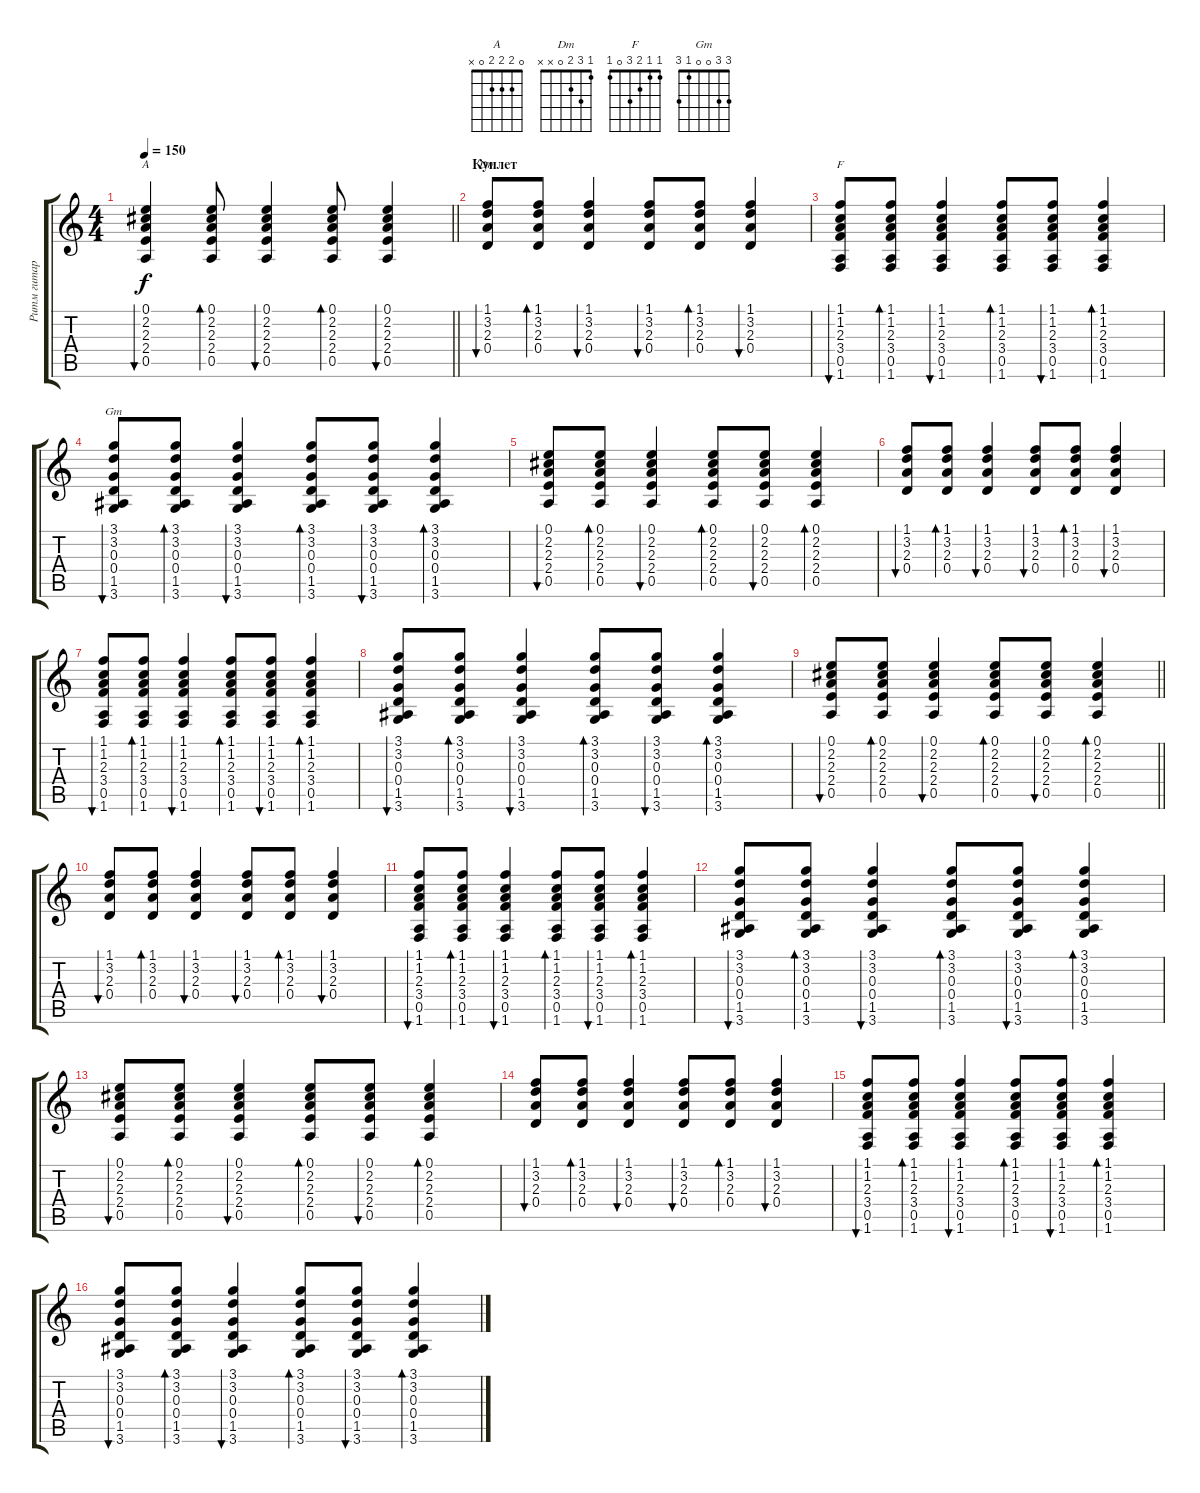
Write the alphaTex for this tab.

\track ("Ритм гитара" "Ритм гитар") {instrument acousticguitarnylon}
\staff {score tabs}
\tuning (E4 B3 G3 D3 A2 E2) {hide}
\chord ("A" 0 2 2 2 0 x)
\chord ("Dm" 1 3 2 0 x x)
\chord ("F" 1 1 2 3 0 1)
\chord ("Gm" 3 3 0 0 1 3)
\ts (4 4)
\tempo 150
\clef g2
\barLineRight lightlight
\ks c
(0.1 2.2 2.3 2.4 0.5).4{bu 60 ch "A" dy f} (0.1 2.2 2.3 2.4 0.5).8{bd 60} (0.1 2.2 2.3 2.4 0.5).4{bu 60} (0.1 2.2 2.3 2.4 0.5).8{bd 60} (0.1 2.2 2.3 2.4 0.5).4{bu 60} |
\section ("" "Куплет")
(1.1 3.2 2.3 0.4).8{bu 60 ch "Dm"} (1.1 3.2 2.3 0.4).8{bd 60} (1.1 3.2 2.3 0.4).4{bu 60} (1.1 3.2 2.3 0.4).8{bu 60} (1.1 3.2 2.3 0.4).8{bd 60} (1.1 3.2 2.3 0.4).4{bu 60} |
(1.1 1.2 2.3 3.4 0.5 1.6).8{bu 60 ch "F"} (1.1 1.2 2.3 3.4 0.5 1.6).8{bd 60} (1.1 1.2 2.3 3.4 0.5 1.6).4{bu 60} (1.1 1.2 2.3 3.4 0.5 1.6).8{bd 60} (1.1 1.2 2.3 3.4 0.5 1.6).8{bu 60} (1.1 1.2 2.3 3.4 0.5 1.6).4{bd 60} |
(3.1 3.2 0.3 0.4 1.5 3.6).8{bu 60 ch "Gm"} (3.1 3.2 0.3 0.4 1.5 3.6).8{bd 60} (3.1 3.2 0.3 0.4 1.5 3.6).4{bu 60} (3.1 3.2 0.3 0.4 1.5 3.6).8{bd 60} (3.1 3.2 0.3 0.4 1.5 3.6).8{bu 60} (3.1 3.2 0.3 0.4 1.5 3.6).4{bd 60} |
(0.1 2.2 2.3 2.4 0.5).8{bu 60} (0.1 2.2 2.3 2.4 0.5).8{bd 60} (0.1 2.2 2.3 2.4 0.5).4{bu 60} (0.1 2.2 2.3 2.4 0.5).8{bd 60} (0.1 2.2 2.3 2.4 0.5).8{bu 60} (0.1 2.2 2.3 2.4 0.5).4{bd 60} |
(1.1 3.2 2.3 0.4).8{bu 60} (1.1 3.2 2.3 0.4).8{bd 60} (1.1 3.2 2.3 0.4).4{bu 60} (1.1 3.2 2.3 0.4).8{bu 60} (1.1 3.2 2.3 0.4).8{bd 60} (1.1 3.2 2.3 0.4).4{bu 60} |
(1.1 1.2 2.3 3.4 0.5 1.6).8{bu 60} (1.1 1.2 2.3 3.4 0.5 1.6).8{bd 60} (1.1 1.2 2.3 3.4 0.5 1.6).4{bu 60} (1.1 1.2 2.3 3.4 0.5 1.6).8{bd 60} (1.1 1.2 2.3 3.4 0.5 1.6).8{bu 60} (1.1 1.2 2.3 3.4 0.5 1.6).4{bd 60} |
(3.1 3.2 0.3 0.4 1.5 3.6).8{bu 60} (3.1 3.2 0.3 0.4 1.5 3.6).8{bd 60} (3.1 3.2 0.3 0.4 1.5 3.6).4{bu 60} (3.1 3.2 0.3 0.4 1.5 3.6).8{bd 60} (3.1 3.2 0.3 0.4 1.5 3.6).8{bu 60} (3.1 3.2 0.3 0.4 1.5 3.6).4{bd 60} |
\barLineRight lightlight
(0.1 2.2 2.3 2.4 0.5).8{bu 60} (0.1 2.2 2.3 2.4 0.5).8{bd 60} (0.1 2.2 2.3 2.4 0.5).4{bu 60} (0.1 2.2 2.3 2.4 0.5).8{bd 60} (0.1 2.2 2.3 2.4 0.5).8{bu 60} (0.1 2.2 2.3 2.4 0.5).4{bd 60} |
\section ("" " ")
(1.1 3.2 2.3 0.4).8{bu 60} (1.1 3.2 2.3 0.4).8{bd 60} (1.1 3.2 2.3 0.4).4{bu 60} (1.1 3.2 2.3 0.4).8{bu 60} (1.1 3.2 2.3 0.4).8{bd 60} (1.1 3.2 2.3 0.4).4{bu 60} |
(1.1 1.2 2.3 3.4 0.5 1.6).8{bu 60} (1.1 1.2 2.3 3.4 0.5 1.6).8{bd 60} (1.1 1.2 2.3 3.4 0.5 1.6).4{bu 60} (1.1 1.2 2.3 3.4 0.5 1.6).8{bd 60} (1.1 1.2 2.3 3.4 0.5 1.6).8{bu 60} (1.1 1.2 2.3 3.4 0.5 1.6).4{bd 60} |
(3.1 3.2 0.3 0.4 1.5 3.6).8{bu 60} (3.1 3.2 0.3 0.4 1.5 3.6).8{bd 60} (3.1 3.2 0.3 0.4 1.5 3.6).4{bu 60} (3.1 3.2 0.3 0.4 1.5 3.6).8{bd 60} (3.1 3.2 0.3 0.4 1.5 3.6).8{bu 60} (3.1 3.2 0.3 0.4 1.5 3.6).4{bd 60} |
(0.1 2.2 2.3 2.4 0.5).8{bu 60} (0.1 2.2 2.3 2.4 0.5).8{bd 60} (0.1 2.2 2.3 2.4 0.5).4{bu 60} (0.1 2.2 2.3 2.4 0.5).8{bd 60} (0.1 2.2 2.3 2.4 0.5).8{bu 60} (0.1 2.2 2.3 2.4 0.5).4{bd 60} |
(1.1 3.2 2.3 0.4).8{bu 60} (1.1 3.2 2.3 0.4).8{bd 60} (1.1 3.2 2.3 0.4).4{bu 60} (1.1 3.2 2.3 0.4).8{bu 60} (1.1 3.2 2.3 0.4).8{bd 60} (1.1 3.2 2.3 0.4).4{bu 60} |
(1.1 1.2 2.3 3.4 0.5 1.6).8{bu 60} (1.1 1.2 2.3 3.4 0.5 1.6).8{bd 60} (1.1 1.2 2.3 3.4 0.5 1.6).4{bu 60} (1.1 1.2 2.3 3.4 0.5 1.6).8{bd 60} (1.1 1.2 2.3 3.4 0.5 1.6).8{bu 60} (1.1 1.2 2.3 3.4 0.5 1.6).4{bd 60} |
(3.1 3.2 0.3 0.4 1.5 3.6).8{bu 60} (3.1 3.2 0.3 0.4 1.5 3.6).8{bd 60} (3.1 3.2 0.3 0.4 1.5 3.6).4{bu 60} (3.1 3.2 0.3 0.4 1.5 3.6).8{bd 60} (3.1 3.2 0.3 0.4 1.5 3.6).8{bu 60} (3.1 3.2 0.3 0.4 1.5 3.6).4{bd 60}
